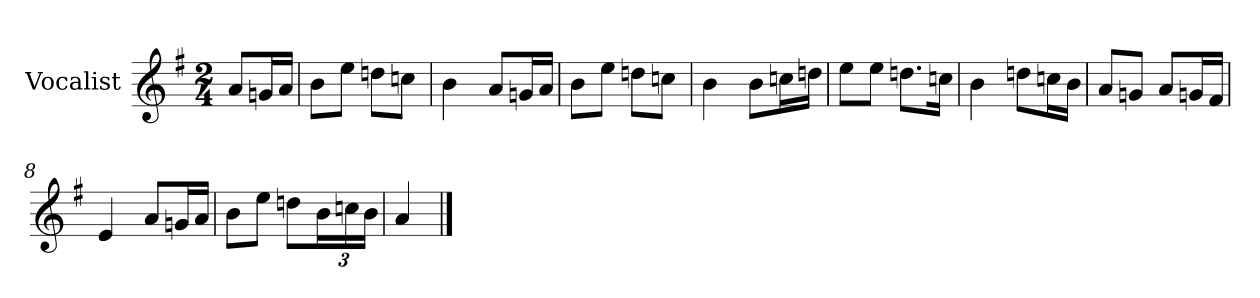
**kern
*part1
*staff1
*I"Vocalist
*k[f#]
*e:
*M2/4
=
8aL
16gnL
16aJJ
=1
8bL
8eeJ
8ddnL
8ccnJ
=2
4b
8aL
16gnL
16aJJ
=3
8bL
8eeJ
8ddnL
8ccnJ
=4
4b
8bL
16ccnL
16ddnJJ
=5
8eeL
8eeJ
8.ddnL
16ccnJk
=6
4b
8ddnL
16ccnL
16bJJ
=7
8aL
8gnJ
8aL
16gnL
16f#JJ
=8
4e
8aL
16gnL
16aJJ
=9
8bL
8eeJ
8ddnL
24bL
24ccn
24bJJ
=10
4a
==
*-
